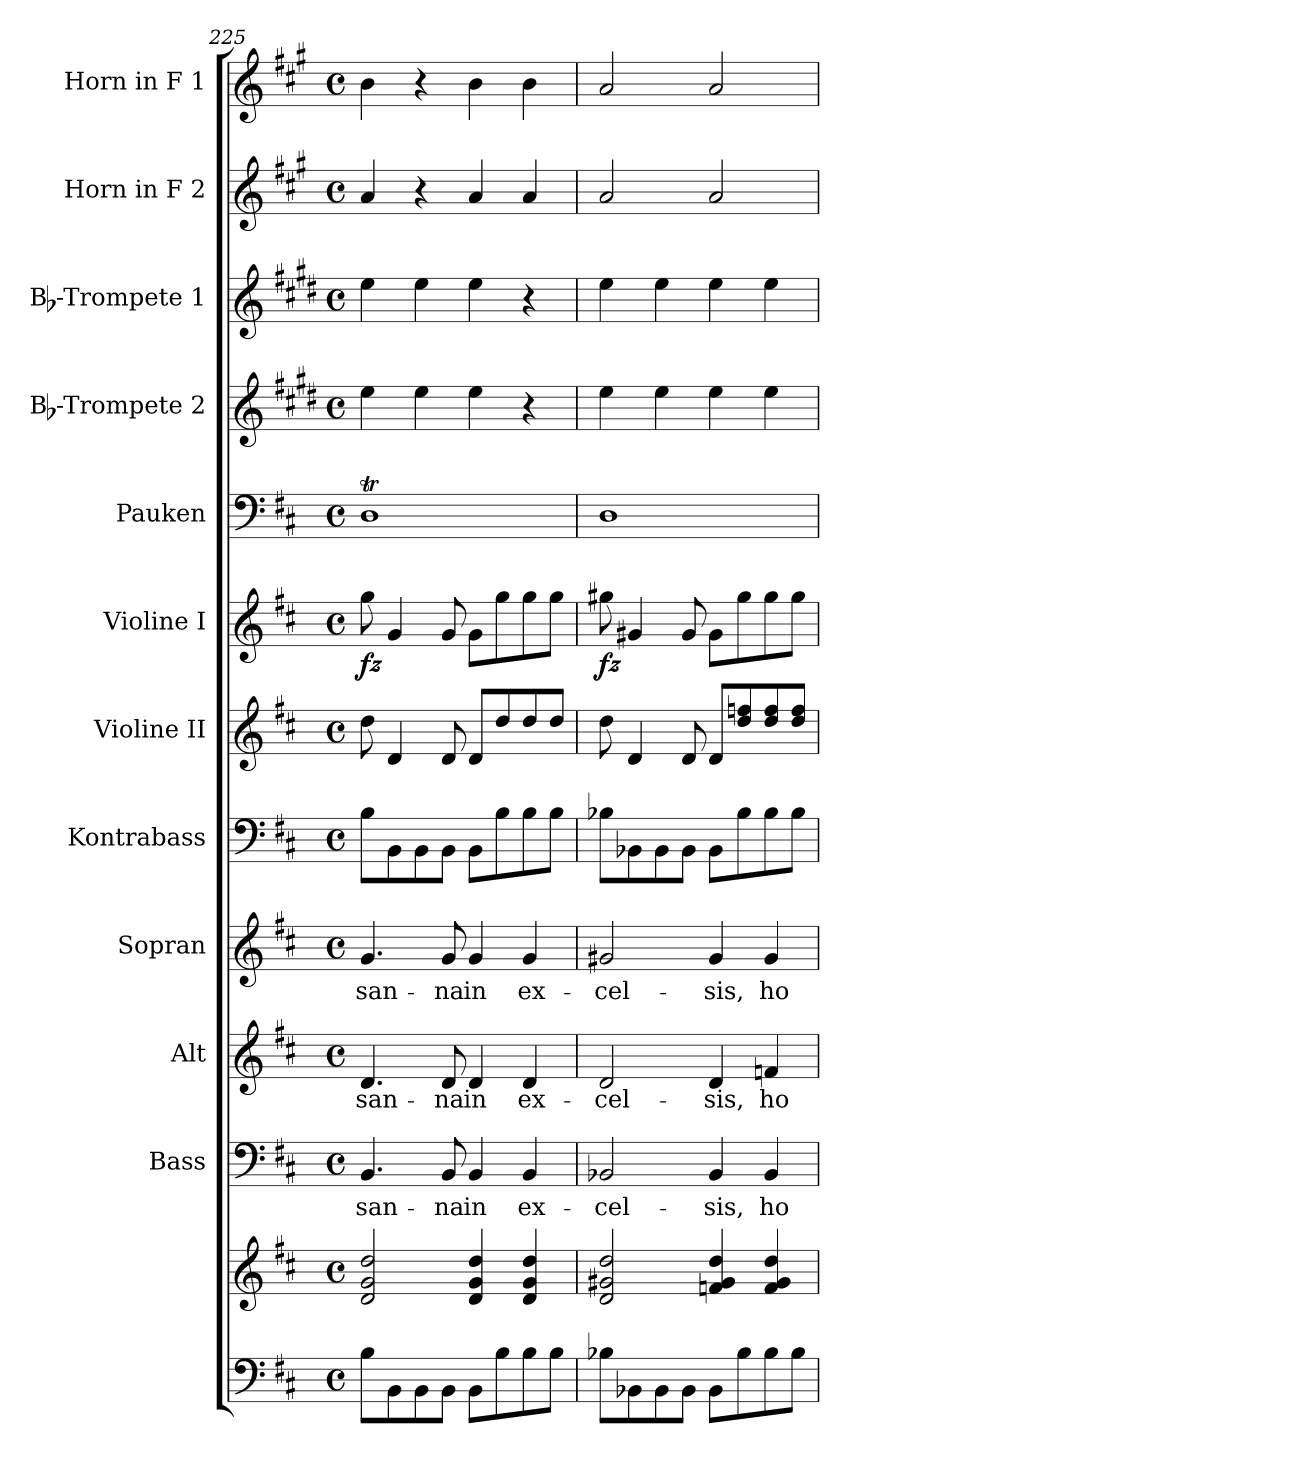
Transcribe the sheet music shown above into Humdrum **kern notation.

**kern	**kern	**kern	**text	**kern	**text	**kern	**text	**kern	**kern	**kern	**dynam	**kern	**kern	**kern	**kern	**kern
*part12	*part12	*part11	*part11	*part10	*part10	*part9	*part9	*part8	*part7	*part6	*part6	*part5	*part4	*part3	*part2	*part1
*staff13	*staff12	*staff11	*staff11	*staff10	*staff10	*staff9	*staff9	*staff8	*staff7	*staff6	*staff6	*staff5	*staff4	*staff3	*staff2	*staff1
*	*	*I"Bass	*	*I"Alt	*	*I"Sopran	*	*I"Kontrabass	*I"Violine II	*I"Violine I	*	*I"Pauken	*I"Bb-Trompete 2	*I"Bb-Trompete 1	*I"Horn in F 2	*I"Horn in F 1
*	*	*I'B.	*	*I'A.	*	*I'S.	*	*I'Kb.	*I'Vl. II	*I'Vl. I	*	*I'Pk.	*I'Bb Trp. 2	*I'Bb Trp. 1	*	*
*clefF4	*clefG2	*clefF4	*	*clefG2	*	*clefG2	*	*clefF4	*clefG2	*clefG2	*	*clefF4	*clefG2	*clefG2	*clefG2	*clefG2
*	*	*	*	*	*	*	*	*ITrd7c12	*	*	*	*	*ITrd1c2	*ITrd1c2	*ITrd4c7	*ITrd4c7
*k[f#c#]	*k[f#c#]	*k[f#c#]	*	*k[f#c#]	*	*k[f#c#]	*	*k[f#c#]	*k[f#c#]	*k[f#c#]	*	*k[f#c#]	*k[f#c#]	*k[f#c#]	*k[f#c#]	*k[f#c#]
*D:	*D:	*D:	*	*D:	*	*D:	*	*D:	*D:	*D:	*	*D:	*D:	*D:	*D:	*D:
*M4/4	*M4/4	*M4/4	*	*M4/4	*	*M4/4	*	*M4/4	*M4/4	*M4/4	*	*M4/4	*M4/4	*M4/4	*M4/4	*M4/4
*met(c)	*met(c)	*met(c)	*	*met(c)	*	*met(c)	*	*met(c)	*met(c)	*met(c)	*	*met(c)	*met(c)	*met(c)	*met(c)	*met(c)
=225	=225	=225	=225	=225	=225	=225	=225	=225	=225	=225	=225	=225	=225	=225	=225	=225
!	!	!	!LO:LY:b	!	!LO:LY:b	!	!LO:LY:b	!	!	!	!LO:DY:b	!	!	!	!	!
8B\L	2d/ 2g/ 2dd/	4.BB/	-san-	4.d/	-san-	4.g/	-san-	8BB\L	8dd\	8gg\	fz	1DT	4dd\	4dd\	4d/	4e\
8BB\	.	.	.	.	.	.	.	8BBB\	4d/	4g/	.	.	.	.	.	.
8BB\	.	.	.	.	.	.	.	8BBB\	.	.	.	.	4dd\	4dd\	4r	4r
!	!	!	!LO:LY:b	!	!LO:LY:b	!	!LO:LY:b	!	!	!	!	!	!	!	!	!
8BB\J	.	8BB/	-na	8d/	-na	8g/	-na	8BBB\J	8d/	8g/	.	.	.	.	.	.
!	!	!	!LO:LY:b	!	!LO:LY:b	!	!LO:LY:b	!	!	!	!	!	!	!	!	!
8BB\L	4d/ 4g/ 4dd/	4BB/	in	4d/	in	4g/	in	8BBB\L	8d/L	8g\L	.	.	4dd\	4dd\	4d/	4e\
8B\	.	.	.	.	.	.	.	8BB\	8dd/	8gg\	.	.	.	.	.	.
!	!	!	!LO:LY:b	!	!LO:LY:b	!	!LO:LY:b	!	!	!	!	!	!	!	!	!
8B\	4d/ 4g/ 4dd/	4BB/	ex-	4d/	ex-	4g/	ex-	8BB\	8dd/	8gg\	.	.	4r	4r	4d/	4e\
8B\J	.	.	.	.	.	.	.	8BB\J	8dd/J	8gg\J	.	.	.	.	.	.
!!LO:PB:g=z
=226	=226	=226	=226	=226	=226	=226	=226	=226	=226	=226	=226	=226	=226	=226	=226	=226
!	!	!	!LO:LY:b	!	!LO:LY:b	!	!LO:LY:b	!	!	!	!LO:DY:b	!	!	!	!	!
8B-X\L	2d/ 2g#X/ 2dd/	2BB-X/	-cel-	2d/	-cel-	2g#X/	-cel-	8BB-X\L	8dd\	8gg#X\	fz	1DTTT	4dd\	4dd\	2d/	2d/
8BB-X\	.	.	.	.	.	.	.	8BBB-X\	4d/	4g#X/	.	.	.	.	.	.
8BB-\	.	.	.	.	.	.	.	8BBB-\	.	.	.	.	4dd\	4dd\	.	.
8BB-\J	.	.	.	.	.	.	.	8BBB-\J	8d/	8g#/	.	.	.	.	.	.
!	!	!	!LO:LY:b	!	!LO:LY:b	!	!LO:LY:b	!	!	!	!	!	!	!	!	!
8BB-\L	4fn/ 4g#/ 4dd/	4BB-/	-sis,	4d/	-sis,	4g#/	-sis,	8BBB-\L	8d/L	8g#\L	.	.	4dd\	4dd\	2d/	2d/
8B-\	.	.	.	.	.	.	.	8BB-\	8dd/ 8ffn/	8gg#\	.	.	.	.	.	.
!	!	!	!LO:LY:b	!	!LO:LY:b	!	!LO:LY:b	!	!	!	!	!	!	!	!	!
8B-\	4f/ 4g#/ 4dd/	4BB-/	ho-	4fn/	ho-	4g#/	ho-	8BB-\	8dd/ 8ff/	8gg#\	.	.	4dd\	4dd\	.	.
8B-\J	.	.	.	.	.	.	.	8BB-\J	8dd/ 8ff/J	8gg#\J	.	.	.	.	.	.
=	=	=	=	=	=	=	=	=	=	=	=	=	=	=	=	=
*-	*-	*-	*-	*-	*-	*-	*-	*-	*-	*-	*-	*-	*-	*-	*-	*-
